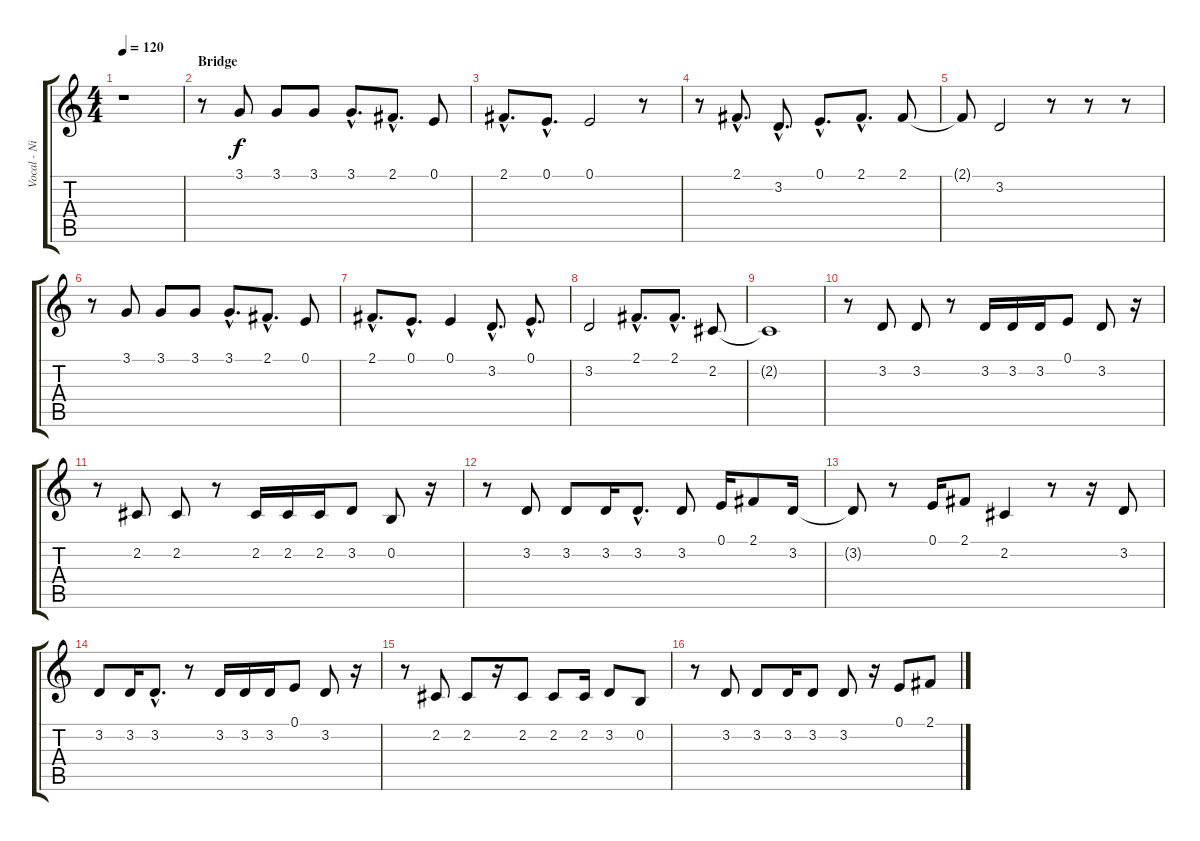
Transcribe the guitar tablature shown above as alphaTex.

\track ("Vocal - Nikola" "Vocal - Ni") {instrument flute}
\staff {score tabs}
\tuning (E4 B3 G3 D3 A2 E2) {hide}
\ts (4 4)
\tempo 120
\clef g2
\ks c
r.1{dy f} |
\section ("" "Bridge")
r.8 3.1.8 3.1.8 3.1.8 3.1{hac}.8{d} 2.1{hac}.8{d} 0.1.8 |
2.1{hac}.8{d} 0.1{hac}.8{d} 0.1.2 r.8 |
r.8 2.1{hac}.8{d} 3.2{hac}.8{d} 0.1{hac}.8{d} 2.1{hac}.8{d} 2.1.8 |
2.1{t}.8 3.2.2 r.8 r.8 r.8 |
r.8 3.1.8 3.1.8 3.1.8 3.1{hac}.8{d} 2.1{hac}.8{d} 0.1.8 |
2.1{hac}.8{d} 0.1{hac}.8{d} 0.1.4 3.2{hac}.8{d} 0.1{hac}.8{d} |
3.2.2 2.1{hac}.8{d} 2.1{hac}.8{d} 2.2.8 |
2.2{t}.1 |
r.8 3.2.8 3.2.8 r.8 3.2.16 3.2.16 3.2.16 0.1.8 3.2.8 r.16 |
r.8 2.2.8 2.2.8 r.8 2.2.16 2.2.16 2.2.16 3.2.8 0.2.8 r.16 |
r.8 3.2.8 3.2.8 3.2.16 3.2{hac}.8{d} 3.2.8 0.1.16 2.1.8 3.2.16 |
3.2{t}.8 r.8 0.1.16 2.1.8 2.2.4 r.8 r.16 3.2.8 |
3.2.8 3.2.16 3.2{hac}.8{d} r.8 3.2.16 3.2.16 3.2.16 0.1.8 3.2.8 r.16 |
r.8 2.2.8 2.2.8 r.16 2.2.8 2.2.8 2.2.16 3.2.8 0.2.8 |
r.8 3.2.8 3.2.8 3.2.16 3.2.8 3.2.8 r.16 0.1.8 2.1.8
